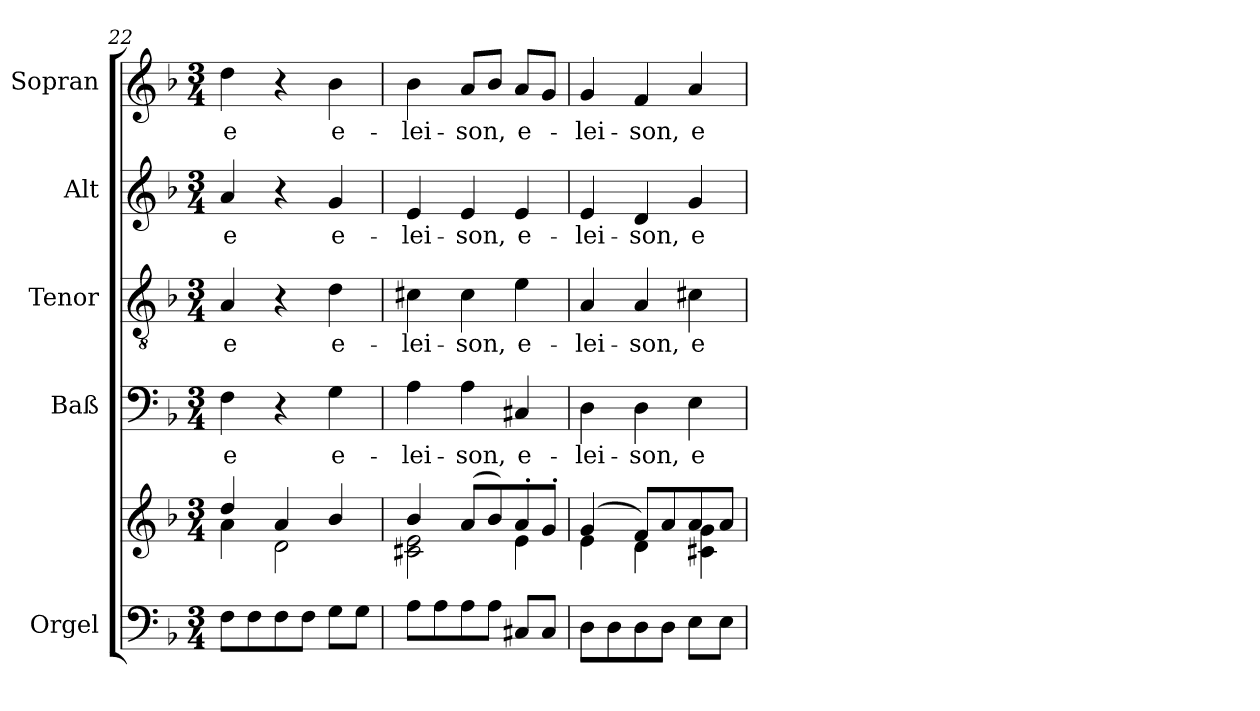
**kern	**kern	**kern	**text	**kern	**text	**kern	**text	**kern	**text
*part5	*part5	*part4	*part4	*part3	*part3	*part2	*part2	*part1	*part1
*staff6	*staff5	*staff4	*staff4	*staff3	*staff3	*staff2	*staff2	*staff1	*staff1
*I"Orgel	*	*I"Baß	*	*I"Tenor	*	*I"Alt	*	*I"Sopran	*
*I'Org.	*	*	*	*	*	*	*	*	*
*clefF4	*clefG2	*clefF4	*	*clefGv2	*	*clefG2	*	*clefG2	*
*k[b-]	*k[b-]	*k[b-]	*	*k[b-]	*	*k[b-]	*	*k[b-]	*
*F:	*F:	*F:	*	*F:	*	*F:	*	*F:	*
*M3/4	*M3/4	*M3/4	*	*M3/4	*	*M3/4	*	*M3/4	*
=22	=22	=22	=22	=22	=22	=22	=22	=22	=22
*	*^	*	*	*	*	*	*	*	*
!	!	!	!	!LO:LY:b	!	!LO:LY:b	!	!LO:LY:b	!	!LO:LY:b
8F\L	4dd/	4a\	4F\	-e	4A/	-e	4a/	-e	4dd\	-e
8F\	.	.	.	.	.	.	.	.	.	.
8F\	4a/	2d\	4r	.	4r	.	4r	.	4r	.
8F\J	.	.	.	.	.	.	.	.	.	.
!	!	!	!	!LO:LY:b	!	!LO:LY:b	!	!LO:LY:b	!	!LO:LY:b
8G\L	4b-/	.	4G\	e-	4d\	e-	4g/	e-	4b-\	e-
8G\J	.	.	.	.	.	.	.	.	.	.
=23	=23	=23	=23	=23	=23	=23	=23	=23	=23	=23
!	!	!	!	!LO:LY:b	!	!LO:LY:b	!	!LO:LY:b	!	!LO:LY:b
8A\L	4b-/	2c#X\ 2e\	4A\	-lei-	4c#X\	-lei-	4e/	-lei-	4b-\	-lei-
8A\	.	.	.	.	.	.	.	.	.	.
!	!	!	!	!LO:LY:b	!	!LO:LY:b	!	!LO:LY:b	!	!LO:LY:b
8A\	(>8a/L	.	4A\	-son,	4c#\	-son,	4e/	-son,	8a/L	-son,
8A\J	8b-/)	.	.	.	.	.	.	.	8b-/J	.
!	!	!	!	!LO:LY:b	!	!LO:LY:b	!	!LO:LY:b	!	!LO:LY:b
8C#X/L	8a'>/	4e\	4C#X/	e-	4e\	e-	4e/	e-	8a/L	e-
8C#/J	8g'>/J	.	.	.	.	.	.	.	8g/J	.
=24	=24	=24	=24	=24	=24	=24	=24	=24	=24	=24
!	!	!	!	!LO:LY:b	!	!LO:LY:b	!	!LO:LY:b	!	!LO:LY:b
8D\L	(4g/	4e\	4D\	-lei-	4A/	-lei-	4e/	-lei-	4g/	-lei-
8D\	.	.	.	.	.	.	.	.	.	.
!	!	!	!	!LO:LY:b	!	!LO:LY:b	!	!LO:LY:b	!	!LO:LY:b
8D\	8f/L)	4d\	4D\	-son,	4A/	-son,	4d/	-son,	4f/	-son,
8D\J	8a/	.	.	.	.	.	.	.	.	.
!	!	!	!	!LO:LY:b	!	!LO:LY:b	!	!LO:LY:b	!	!LO:LY:b
8E\L	8a/	4c#X\ 4g\	4E\	e-	4c#X\	e-	4g/	e-	4a/	e-
8E\J	8a/J	.	.	.	.	.	.	.	.	.
*	*v	*v	*	*	*	*	*	*	*	*
=	=	=	=	=	=	=	=	=	=
*-	*-	*-	*-	*-	*-	*-	*-	*-	*-
